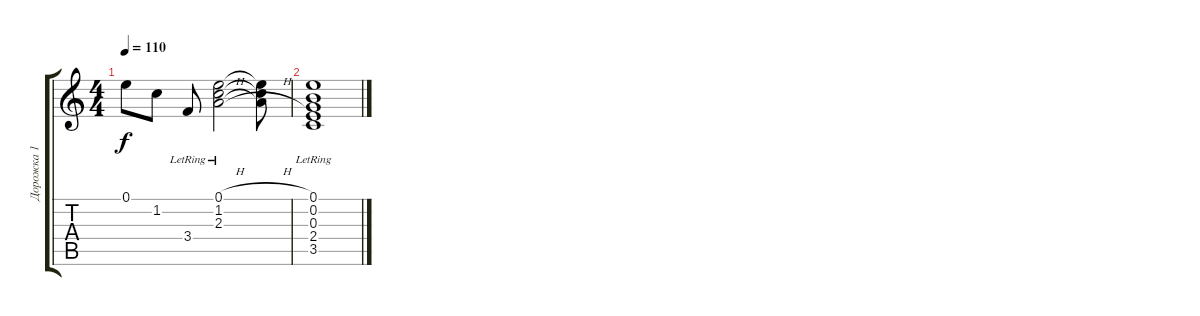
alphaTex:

\track ("Дорожка 1" "Дорожка 1") {instrument acousticguitarsteel}
\staff {score tabs}
\tuning (E4 B3 G3 D3 A2 E2) {hide}
\ts (4 4)
\tempo 110
\clef g2
\ks c
0.1.8{dy f} 1.2.8 3.4{lr}.8 (0.1{h lr} 1.2{h lr} 2.3{h lr}).2 (0.1{h t} 1.2{h t} 2.3{h t}).8 |
(0.1{lr} 0.2{lr} 0.3{lr} 2.4{lr} 3.5{lr}).1
